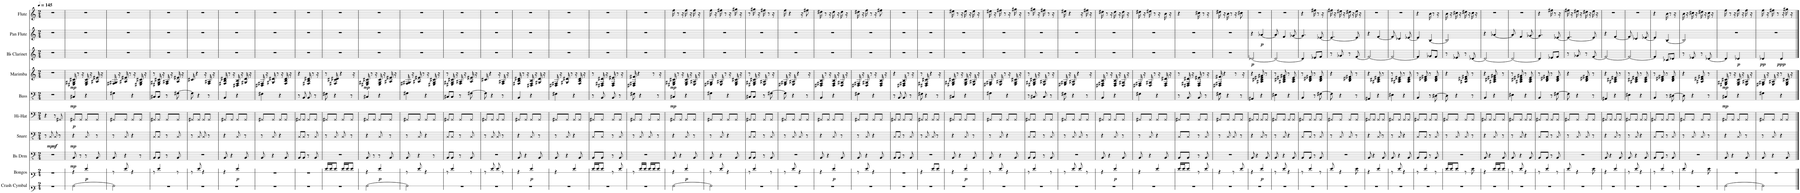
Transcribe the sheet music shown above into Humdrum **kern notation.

**kern	**kern	**dynam	**kern	**dynam	**kern	**dynam	**kern	**dynam	**kern	**dynam	**kern	**dynam	**kern	**dynam	**kern	**dynam	**kern
*part10	*part9	*part9	*part8	*part8	*part7	*part7	*part6	*part6	*part5	*part5	*part4	*part4	*part3	*part3	*part2	*part2	*part1
*staff10	*staff9	*staff9	*staff8	*staff8	*staff7	*staff7	*staff6	*staff6	*staff5	*staff5	*staff4	*staff4	*staff3	*staff3	*staff2	*staff2	*staff1
*I"Crash Cymbal	*I"Bongos	*	*I"Bs Drm	*	*I"Snare	*	*I"Hi-Hat	*	*I"Bass	*	*I"Marimba	*	*I"Bb Clarinet	*	*I"Pan Flute	*	*I"Flute
*I'Cr. Cym.	*I'Bon.	*	*I'Bs Drm	*	*	*	*I'Hi-Hat	*	*	*	*	*	*I'Bb Cl.	*	*	*	*I'Fl.
*stria1	*stria1	*	*	*	*	*	*	*	*	*	*	*	*	*	*	*	*
*clefF4	*clefF4	*	*clefFv4	*	*clefFv4	*	*clefF4	*	*clefFv4	*	*clefG2	*	*clefG2	*	*clefG2	*	*clefG2
*	*	*	*ITrd4c7	*	*	*	*	*	*	*	*	*	*	*	*	*	*
*k[]	*k[]	*	*k[]	*	*k[]	*	*k[]	*	*k[]	*	*k[]	*	*k[]	*	*k[]	*	*k[]
*M2/4	*M2/4	*	*M2/4	*	*M2/4	*	*M2/4	*	*M2/4	*	*M2/4	*	*M2/4	*	*M2/4	*	*M2/4
*MM145	*MM145	*	*MM145	*	*MM145	*	*MM145	*	*MM145	*	*MM145	*	*MM145	*	*MM145	*	*MM145
=1	=1	=1	=1	=1	=1	=1	=1	=1	=1	=1	=1	=1	=1	=1	=1	=1	=1
2r	2r	.	2r	.	8r	.	4r	.	2r	.	2r	.	2r	.	2r	.	2r
!	!	!	!	!	!	!LO:DY:b	!	!	!	!	!	!	!	!	!	!	!
.	.	.	.	.	8CC/	mp	.	.	.	.	.	.	.	.	.	.	.
!	!	!	!	!	!	!LO:DY:b	!	!	!	!	!	!	!	!	!	!	!
.	.	.	.	.	8CC/	mf	8r	.	.	.	.	.	.	.	.	.	.
.	.	.	.	.	8r	.	8GG#X/	.	.	.	.	.	.	.	.	.	.
=2	=2	=2	=2	=2	=2	=2	=2	=2	=2	=2	=2	=2	=2	=2	=2	=2	=2
!	!	!	!	!LO:DY:b	!	!LO:DY:b	!	!LO:DY:b	!	!LO:DY:b	!	!LO:DY:b	!	!	!	!	!
[2A\	4r	.	8BBB/	mp	4r	mp	8GG#X/L	p	4CC#X/	mp	16E#X/ 16G#X/ 16c#X/	mp	2r	.	2r	.	2r
.	.	.	.	.	.	.	.	.	.	.	8r	.	.	.	.	.	.
.	.	.	8r	.	.	.	8GG#/J	.	.	.	.	.	.	.	.	.	.
.	.	.	.	.	.	.	.	.	.	.	16r	.	.	.	.	.	.
!	!	!LO:DY:b	!	!	!	!	!	!	!	!	!	!	!	!	!	!	!
.	4e/	p	8r	.	8CC/	.	8GG#/L	.	4r	.	16E#/ 16G#/ 16c#/	.	.	.	.	.	.
.	.	.	.	.	.	.	.	.	.	.	16r	.	.	.	.	.	.
.	.	.	8BBB/	.	8r	.	8GG#/J	.	.	.	16A#X/ 16e#X/	.	.	.	.	.	.
.	.	.	.	.	.	.	.	.	.	.	16r	.	.	.	.	.	.
=3	=3	=3	=3	=3	=3	=3	=3	=3	=3	=3	=3	=3	=3	=3	=3	=3	=3
2A\]	8r	.	8BBB/	.	8r	.	8GG#X/L	.	4GG#X\	.	16F#X/ 16G#X/	.	2r	.	2r	.	2r
.	.	.	.	.	.	.	.	.	.	.	16r	.	.	.	.	.	.
.	8e/	.	4r	.	8CC/	.	8GG#/J	.	.	.	16A#X/ 16e#X/	.	.	.	.	.	.
.	.	.	.	.	.	.	.	.	.	.	8r	.	.	.	.	.	.
.	4r	.	.	.	4r	.	8GG#/L	.	4r	.	.	.	.	.	.	.	.
.	.	.	.	.	.	.	.	.	.	.	16r	.	.	.	.	.	.
.	.	.	8r	.	.	.	8GG#/J	.	.	.	16E#X/ 16G#/ 16c#X/	.	.	.	.	.	.
.	.	.	.	.	.	.	.	.	.	.	16r	.	.	.	.	.	.
=4	=4	=4	=4	=4	=4	=4	=4	=4	=4	=4	=4	=4	=4	=4	=4	=4	=4
2r	8r	.	8BBB/L	.	8CC/L	.	8GG#X/L	.	8CC#X/L	.	8r	.	2r	.	2r	.	2r
.	4e/	.	8BBB/J	.	8CC/J	.	8GG#/J	.	8CC#/J	.	16E#X/ 16G#X/ 16c#X/	.	.	.	.	.	.
.	.	.	.	.	.	.	.	.	.	.	16r	.	.	.	.	.	.
.	.	.	8r	.	8r	.	8GG#/L	.	8r	.	16F/ 16A#X/	.	.	.	.	.	.
.	.	.	.	.	.	.	.	.	.	.	16r	.	.	.	.	.	.
.	8r	.	8BBB/	.	8CC/	.	8GG#/J	.	[8GG#X\	.	16A#/ 16e#X/	.	.	.	.	.	.
.	.	.	.	.	.	.	.	.	.	.	16r	.	.	.	.	.	.
=5	=5	=5	=5	=5	=5	=5	=5	=5	=5	=5	=5	=5	=5	=5	=5	=5	=5
2r	8r	.	2r	.	8r	.	8GG#X/L	.	8GG#\]	.	16c#X/	.	2r	.	2r	.	2r
.	.	.	.	.	.	.	.	.	.	.	4r	.	.	.	.	.	.
.	8e/	.	.	.	8CC/	.	8GG#/J	.	4r	.	.	.	.	.	.	.	.
.	4r	.	.	.	8CC/	.	8GG#/L	.	.	.	.	.	.	.	.	.	.
.	.	.	.	.	.	.	.	.	.	.	16r	.	.	.	.	.	.
.	.	.	.	.	8r	.	8GG#/J	.	8r	.	16F/ 16A#X/	.	.	.	.	.	.
.	.	.	.	.	.	.	.	.	.	.	16r	.	.	.	.	.	.
=6	=6	=6	=6	=6	=6	=6	=6	=6	=6	=6	=6	=6	=6	=6	=6	=6	=6
2r	4r	.	8BBB/	.	4r	.	8GG#X/L	.	4BBB/	.	16F#X/ 16B/ 16d#X/	.	2r	.	2r	.	2r
.	.	.	.	.	.	.	.	.	.	.	8r	.	.	.	.	.	.
.	.	.	4r	.	.	.	8GG#/J	.	.	.	.	.	.	.	.	.	.
.	.	.	.	.	.	.	.	.	.	.	16r	.	.	.	.	.	.
!	!	!LO:DY:b	!	!	!	!	!	!	!	!	!	!	!	!	!	!	!
.	4e/	p	.	.	8CC/	.	8GG#/L	.	4r	.	16D#X/ 16F#/ 16B/	.	.	.	.	.	.
.	.	.	.	.	.	.	.	.	.	.	16r	.	.	.	.	.	.
.	.	.	8BBB/	.	8r	.	8GG#/J	.	.	.	16G#X/ 16d#/	.	.	.	.	.	.
.	.	.	.	.	.	.	.	.	.	.	16r	.	.	.	.	.	.
=7	=7	=7	=7	=7	=7	=7	=7	=7	=7	=7	=7	=7	=7	=7	=7	=7	=7
2r	2r	.	8BBB/	.	8r	.	8GG#X/L	.	4FF#X\	.	16D#X/ 16F#X/	.	2r	.	2r	.	2r
.	.	.	.	.	.	.	.	.	.	.	16r	.	.	.	.	.	.
.	.	.	4r	.	8CC/	.	8GG#/J	.	.	.	16G#X/ 16d#X/	.	.	.	.	.	.
.	.	.	.	.	.	.	.	.	.	.	8r	.	.	.	.	.	.
.	.	.	.	.	4r	.	8GG#/L	.	4r	.	.	.	.	.	.	.	.
.	.	.	.	.	.	.	.	.	.	.	16r	.	.	.	.	.	.
.	.	.	8BBB/	.	.	.	8GG#/J	.	.	.	16F#/ 16B/ 16d#/	.	.	.	.	.	.
.	.	.	.	.	.	.	.	.	.	.	16r	.	.	.	.	.	.
=8	=8	=8	=8	=8	=8	=8	=8	=8	=8	=8	=8	=8	=8	=8	=8	=8	=8
2r	2r	.	8BBB/L	.	8CC/L	.	8GG#X/L	.	8r	.	4r	.	2r	.	2r	.	2r
.	.	.	8BBB/J	.	8CC/J	.	8GG#/J	.	8BBB/	.	.	.	.	.	.	.	.
.	.	.	8r	.	8r	.	8GG#/L	.	8BBB/	.	16F#X/ 16B/ 16d#X/	.	.	.	.	.	.
.	.	.	.	.	.	.	.	.	.	.	8r	.	.	.	.	.	.
.	.	.	8BBB/	.	8CC/	.	8GG#/J	.	8r	.	.	.	.	.	.	.	.
.	.	.	.	.	.	.	.	.	.	.	16r	.	.	.	.	.	.
=9	=9	=9	=9	=9	=9	=9	=9	=9	=9	=9	=9	=9	=9	=9	=9	=9	=9
2r	16e/LL	.	2r	.	8r	.	8GG#X/L	.	8FF#X\	.	8r	.	2r	.	2r	.	2r
.	16e/J	.	.	.	.	.	.	.	.	.	.	.	.	.	.	.	.
.	8e/J	.	.	.	8CC/	.	8GG#/J	.	4r	.	16F#X/ 16c#X/ 16d#X/	.	.	.	.	.	.
.	.	.	.	.	.	.	.	.	.	.	4r	.	.	.	.	.	.
.	16e/LL	.	.	.	8CC/	.	8GG#/L	.	.	.	.	.	.	.	.	.	.
.	16e/J	.	.	.	.	.	.	.	.	.	.	.	.	.	.	.	.
.	8e/J	.	.	.	8r	.	8GG#/J	.	8r	.	.	.	.	.	.	.	.
.	.	.	.	.	.	.	.	.	.	.	16r	.	.	.	.	.	.
=10	=10	=10	=10	=10	=10	=10	=10	=10	=10	=10	=10	=10	=10	=10	=10	=10	=10
!	!	!	!	!	!	!	!	!	!	!	!	!LO:DY:b	!	!	!	!	!
[2A\	4r	.	8BBB/	.	4r	.	8GG#X/L	.	4CC#X/	.	16E#X/ 16G#X/ 16c#X/	mp	2r	.	2r	.	2r
.	.	.	.	.	.	.	.	.	.	.	8r	.	.	.	.	.	.
.	.	.	8r	.	.	.	8GG#/J	.	.	.	.	.	.	.	.	.	.
.	.	.	.	.	.	.	.	.	.	.	16r	.	.	.	.	.	.
!	!	!LO:DY:b	!	!	!	!	!	!	!	!	!	!	!	!	!	!	!
.	4e/	p	8r	.	8CC/	.	8GG#/L	.	4r	.	16E#/ 16G#/ 16c#/	.	.	.	.	.	.
.	.	.	.	.	.	.	.	.	.	.	16r	.	.	.	.	.	.
.	.	.	8BBB/	.	8r	.	8GG#/J	.	.	.	16A#X/ 16e#X/	.	.	.	.	.	.
.	.	.	.	.	.	.	.	.	.	.	16r	.	.	.	.	.	.
=11	=11	=11	=11	=11	=11	=11	=11	=11	=11	=11	=11	=11	=11	=11	=11	=11	=11
2A\]	8r	.	8BBB/	.	8r	.	8GG#X/L	.	4GG#X\	.	16F#X/ 16G#X/	.	2r	.	2r	.	2r
.	.	.	.	.	.	.	.	.	.	.	16r	.	.	.	.	.	.
.	8e/	.	4r	.	8CC/	.	8GG#/J	.	.	.	16A#X/ 16e#X/	.	.	.	.	.	.
.	.	.	.	.	.	.	.	.	.	.	8r	.	.	.	.	.	.
.	4r	.	.	.	4r	.	8GG#/L	.	4r	.	.	.	.	.	.	.	.
.	.	.	.	.	.	.	.	.	.	.	16r	.	.	.	.	.	.
.	.	.	8r	.	.	.	8GG#/J	.	.	.	16E#X/ 16G#/ 16c#X/	.	.	.	.	.	.
.	.	.	.	.	.	.	.	.	.	.	16r	.	.	.	.	.	.
=12	=12	=12	=12	=12	=12	=12	=12	=12	=12	=12	=12	=12	=12	=12	=12	=12	=12
2r	8r	.	8BBB/L	.	8CC/L	.	8GG#X/L	.	8CC#X/L	.	8r	.	2r	.	2r	.	2r
.	4e/	.	8BBB/J	.	8CC/J	.	8GG#/J	.	8CC#/J	.	16E#X/ 16G#X/ 16c#X/	.	.	.	.	.	.
.	.	.	.	.	.	.	.	.	.	.	16r	.	.	.	.	.	.
.	.	.	8r	.	8r	.	8GG#/L	.	8r	.	16F/ 16A#X/	.	.	.	.	.	.
.	.	.	.	.	.	.	.	.	.	.	16r	.	.	.	.	.	.
.	8r	.	8BBB/	.	8CC/	.	8GG#/J	.	[8GG#X\	.	16A#/ 16e#X/	.	.	.	.	.	.
.	.	.	.	.	.	.	.	.	.	.	16r	.	.	.	.	.	.
=13	=13	=13	=13	=13	=13	=13	=13	=13	=13	=13	=13	=13	=13	=13	=13	=13	=13
2r	8r	.	2r	.	8r	.	8GG#X/L	.	8GG#\]	.	16c#X/	.	2r	.	2r	.	2r
.	.	.	.	.	.	.	.	.	.	.	4r	.	.	.	.	.	.
.	8e/	.	.	.	8CC/	.	8GG#/J	.	4r	.	.	.	.	.	.	.	.
.	8e/	.	.	.	8CC/	.	8GG#/L	.	.	.	.	.	.	.	.	.	.
.	.	.	.	.	.	.	.	.	.	.	16r	.	.	.	.	.	.
.	8r	.	.	.	8r	.	8GG#/J	.	8r	.	16F/ 16A#X/	.	.	.	.	.	.
.	.	.	.	.	.	.	.	.	.	.	16r	.	.	.	.	.	.
=14	=14	=14	=14	=14	=14	=14	=14	=14	=14	=14	=14	=14	=14	=14	=14	=14	=14
2r	4r	.	8BBB/	.	4r	.	8GG#X/L	.	4BBB/	.	16F#X/ 16B/ 16d#X/	.	2r	.	2r	.	2r
.	.	.	.	.	.	.	.	.	.	.	8r	.	.	.	.	.	.
.	.	.	4r	.	.	.	8GG#/J	.	.	.	.	.	.	.	.	.	.
.	.	.	.	.	.	.	.	.	.	.	16r	.	.	.	.	.	.
!	!	!LO:DY:b	!	!	!	!	!	!	!	!	!	!	!	!	!	!	!
.	4e/	p	.	.	8CC/	.	8GG#/L	.	4r	.	16D#X/ 16F#/ 16B/	.	.	.	.	.	.
.	.	.	.	.	.	.	.	.	.	.	16r	.	.	.	.	.	.
.	.	.	8BBB/	.	8r	.	8GG#/J	.	.	.	16G#X/ 16d#/	.	.	.	.	.	.
.	.	.	.	.	.	.	.	.	.	.	16r	.	.	.	.	.	.
=15	=15	=15	=15	=15	=15	=15	=15	=15	=15	=15	=15	=15	=15	=15	=15	=15	=15
2r	4r	.	8BBB/	.	8r	.	8GG#X/L	.	4FF#X\	.	16D#X/ 16F#X/	.	2r	.	2r	.	2r
.	.	.	.	.	.	.	.	.	.	.	16r	.	.	.	.	.	.
.	.	.	4r	.	8CC/	.	8GG#/J	.	.	.	16G#X/ 16d#X/	.	.	.	.	.	.
.	.	.	.	.	.	.	.	.	.	.	8r	.	.	.	.	.	.
.	4e/	.	.	.	4r	.	8GG#/L	.	4r	.	.	.	.	.	.	.	.
.	.	.	.	.	.	.	.	.	.	.	16r	.	.	.	.	.	.
.	.	.	8BBB/	.	.	.	8GG#/J	.	.	.	16F#/ 16B/ 16d#/	.	.	.	.	.	.
.	.	.	.	.	.	.	.	.	.	.	16r	.	.	.	.	.	.
=16	=16	=16	=16	=16	=16	=16	=16	=16	=16	=16	=16	=16	=16	=16	=16	=16	=16
2r	16e/LL	.	8BBB/L	.	8CC/L	.	8GG#X/L	.	8r	.	8r	.	2r	.	2r	.	2r
.	16e/J	.	.	.	.	.	.	.	.	.	.	.	.	.	.	.	.
.	8e/J	.	8BBB/J	.	8CC/J	.	8GG#/J	.	8BBB/	.	16D#X/ 16F#X/ 16d#X/	.	.	.	.	.	.
.	.	.	.	.	.	.	.	.	.	.	16r	.	.	.	.	.	.
.	8r	.	8r	.	8r	.	8GG#/L	.	8BBB/	.	16D#/ 16F#/ 16e#X/	.	.	.	.	.	.
.	.	.	.	.	.	.	.	.	.	.	8r	.	.	.	.	.	.
.	8e/	.	8BBB/	.	8CC/	.	8GG#/J	.	8r	.	.	.	.	.	.	.	.
.	.	.	.	.	.	.	.	.	.	.	16r	.	.	.	.	.	.
=17	=17	=17	=17	=17	=17	=17	=17	=17	=17	=17	=17	=17	=17	=17	=17	=17	=17
2r	8r	.	2r	.	8r	.	8GG#X/L	.	8FF#X\	.	16D#X/ 16F#X/ 16f#X/	.	2r	.	2r	.	2r
.	.	.	.	.	.	.	.	.	.	.	4r	.	.	.	.	.	.
.	16e/LL	.	.	.	8CC/	.	8GG#/J	.	4r	.	.	.	.	.	.	.	.
.	16e/JJ	.	.	.	.	.	.	.	.	.	.	.	.	.	.	.	.
.	16e/LL	.	.	.	8CC/	.	8GG#/L	.	.	.	.	.	.	.	.	.	.
.	16e/J	.	.	.	.	.	.	.	.	.	8r	.	.	.	.	.	.
.	8e/J	.	.	.	8r	.	8GG#/J	.	8r	.	.	.	.	.	.	.	.
.	.	.	.	.	.	.	.	.	.	.	16r	.	.	.	.	.	.
=18	=18	=18	=18	=18	=18	=18	=18	=18	=18	=18	=18	=18	=18	=18	=18	=18	=18
!	!	!	!	!	!	!	!	!	!	!LO:DY:b	!	!LO:DY:b	!	!	!	!	!
[2A\	4r	.	8BBB/	.	4r	.	8GG#X/L	.	4CC#X/	mp	16E#X/ 16G#X/ 16c#X/	mp	2r	.	2r	.	16ff\
.	.	.	.	.	.	.	.	.	.	.	8r	.	.	.	.	.	8r
.	.	.	4r	.	.	.	8GG#/J	.	.	.	.	.	.	.	.	.	.
.	.	.	.	.	.	.	.	.	.	.	16r	.	.	.	.	.	16r
!	!	!LO:DY:b	!	!	!	!	!	!	!	!	!	!	!	!	!	!	!
.	4e/	p	.	.	8CC/	.	8GG#/L	.	4r	.	16E#/ 16G#/ 16c#/	.	.	.	.	.	16ff\
.	.	.	.	.	.	.	.	.	.	.	16r	.	.	.	.	.	16r
.	.	.	8BBB/	.	8r	.	8GG#/J	.	.	.	16E#/ 16A#X/	.	.	.	.	.	16ff\
.	.	.	.	.	.	.	.	.	.	.	16r	.	.	.	.	.	16r
=19	=19	=19	=19	=19	=19	=19	=19	=19	=19	=19	=19	=19	=19	=19	=19	=19	=19
2A\]	8r	.	8BBB/	.	8r	.	8GG#X/L	.	4GG#X\	.	16E#X/ 16G#X/	.	2r	.	2r	.	16ff\
.	.	.	.	.	.	.	.	.	.	.	16r	.	.	.	.	.	16r
.	8e/	.	4r	.	8CC/	.	8GG#/J	.	.	.	16E#/ 16A#X/	.	.	.	.	.	16ff#X\
.	.	.	.	.	.	.	.	.	.	.	8r	.	.	.	.	.	8r
.	4r	.	.	.	4r	.	8GG#/L	.	4r	.	.	.	.	.	.	.	.
.	.	.	.	.	.	.	.	.	.	.	16r	.	.	.	.	.	16r
.	.	.	8BBB/	.	.	.	8GG#/J	.	.	.	16E#/ 16G#/ 16c#X/	.	.	.	.	.	16gg#X\
.	.	.	.	.	.	.	.	.	.	.	16r	.	.	.	.	.	16r
=20	=20	=20	=20	=20	=20	=20	=20	=20	=20	=20	=20	=20	=20	=20	=20	=20	=20
2r	8r	.	8BBB/L	.	8CC/L	.	8GG#X/L	.	8CC#X/L	.	8r	.	2r	.	2r	.	8r
.	4e/	.	8BBB/J	.	8CC/J	.	8GG#/J	.	8CC#/J	.	16E#X/ 16G#X/ 16c#X/	.	.	.	.	.	16gg#X\
.	.	.	.	.	.	.	.	.	.	.	16r	.	.	.	.	.	16r
.	.	.	8r	.	8r	.	8GG#/L	.	8r	.	16E#/ 16A#X/	.	.	.	.	.	16ff#X\
.	.	.	.	.	.	.	.	.	.	.	8r	.	.	.	.	.	8r
.	8r	.	8BBB/	.	8CC/	.	8GG#/J	.	[8GG#X\	.	.	.	.	.	.	.	.
.	.	.	.	.	.	.	.	.	.	.	16r	.	.	.	.	.	16r
=21	=21	=21	=21	=21	=21	=21	=21	=21	=21	=21	=21	=21	=21	=21	=21	=21	=21
2r	8r	.	2r	.	8r	.	8GG#X/L	.	8GG#\]	.	16E#X/ 16G#X/	.	2r	.	2r	.	16ff\
.	.	.	.	.	.	.	.	.	.	.	16r	.	.	.	.	.	4r
.	8e/	.	.	.	8CC/	.	8GG#/J	.	4r	.	16E#/ 16A#X/	.	.	.	.	.	.
.	.	.	.	.	.	.	.	.	.	.	4r	.	.	.	.	.	.
.	4r	.	.	.	8CC/	.	8GG#/L	.	.	.	.	.	.	.	.	.	.
.	.	.	.	.	.	.	.	.	.	.	.	.	.	.	.	.	16r
.	.	.	.	.	8r	.	8GG#/J	.	8r	.	.	.	.	.	.	.	8ff#X\
.	.	.	.	.	.	.	.	.	.	.	16r	.	.	.	.	.	.
=22	=22	=22	=22	=22	=22	=22	=22	=22	=22	=22	=22	=22	=22	=22	=22	=22	=22
2r	4r	.	8BBB/	.	4r	.	8GG#X/L	.	4BBB/	.	16D#X/ 16F#X/ 16B/	.	2r	.	2r	.	16dd#X\
.	.	.	.	.	.	.	.	.	.	.	8r	.	.	.	.	.	8r
.	.	.	4r	.	.	.	8GG#/J	.	.	.	.	.	.	.	.	.	.
.	.	.	.	.	.	.	.	.	.	.	16r	.	.	.	.	.	16r
!	!	!LO:DY:b	!	!	!	!	!	!	!	!	!	!	!	!	!	!	!
.	4e/	p	.	.	8CC/	.	8GG#/L	.	4r	.	16D#/ 16F#/ 16B/	.	.	.	.	.	16dd#\
.	.	.	.	.	.	.	.	.	.	.	16r	.	.	.	.	.	16r
.	.	.	8BBB/	.	8r	.	8GG#/J	.	.	.	16D#/ 16G#X/	.	.	.	.	.	16dd#\
.	.	.	.	.	.	.	.	.	.	.	16r	.	.	.	.	.	16r
=23	=23	=23	=23	=23	=23	=23	=23	=23	=23	=23	=23	=23	=23	=23	=23	=23	=23
2r	8r	.	8BBB/	.	8r	.	8GG#X/L	.	4FF#X\	.	16D#X/ 16F#X/	.	2r	.	2r	.	16dd#X\
.	.	.	.	.	.	.	.	.	.	.	16r	.	.	.	.	.	16r
.	8e/	.	4r	.	8CC/	.	8GG#/J	.	.	.	16D#/ 16G#X/	.	.	.	.	.	16ff\
.	.	.	.	.	.	.	.	.	.	.	8r	.	.	.	.	.	8r
.	4r	.	.	.	4r	.	8GG#/L	.	4r	.	.	.	.	.	.	.	.
.	.	.	.	.	.	.	.	.	.	.	16r	.	.	.	.	.	16r
.	.	.	8BBB/	.	.	.	8GG#/J	.	.	.	16D#/ 16F#/ 16B/	.	.	.	.	.	8ff#X\
.	.	.	.	.	.	.	.	.	.	.	16r	.	.	.	.	.	.
=24	=24	=24	=24	=24	=24	=24	=24	=24	=24	=24	=24	=24	=24	=24	=24	=24	=24
2r	2r	.	8BBB/L	.	8CC/L	.	8GG#X/L	.	8r	.	4r	.	2r	.	2r	.	2r
.	.	.	8BBB/J	.	8CC/J	.	8GG#/J	.	8BBB/	.	.	.	.	.	.	.	.
.	.	.	8r	.	8r	.	8GG#/L	.	8BBB/	.	16D#X/ 16F#X/ 16B/	.	.	.	.	.	.
.	.	.	.	.	.	.	.	.	.	.	8r	.	.	.	.	.	.
.	.	.	8BBB/	.	8CC/	.	8GG#/J	.	8r	.	.	.	.	.	.	.	.
.	.	.	.	.	.	.	.	.	.	.	16r	.	.	.	.	.	.
=25	=25	=25	=25	=25	=25	=25	=25	=25	=25	=25	=25	=25	=25	=25	=25	=25	=25
2r	4r	.	2r	.	8r	.	8GG#X/L	.	8FF#X\	.	8r	.	2r	.	2r	.	2r
.	.	.	.	.	8CC/	.	8GG#/J	.	4r	.	16D#X/ 16F#X/ 16c#X/	.	.	.	.	.	.
.	.	.	.	.	.	.	.	.	.	.	4r	.	.	.	.	.	.
.	8e/L	.	.	.	8CC/	.	8GG#/L	.	.	.	.	.	.	.	.	.	.
.	8e/J	.	.	.	8r	.	8GG#/J	.	8r	.	.	.	.	.	.	.	.
.	.	.	.	.	.	.	.	.	.	.	16r	.	.	.	.	.	.
=26	=26	=26	=26	=26	=26	=26	=26	=26	=26	=26	=26	=26	=26	=26	=26	=26	=26
2r	4r	.	8BBB/	.	4r	.	8GG#X/L	.	4CC#X/	.	16E#X/ 16G#X/ 16c#X/	.	2r	.	2r	.	16ee#X\
.	.	.	.	.	.	.	.	.	.	.	8r	.	.	.	.	.	8r
.	.	.	4r	.	.	.	8GG#/J	.	.	.	.	.	.	.	.	.	.
.	.	.	.	.	.	.	.	.	.	.	16r	.	.	.	.	.	16r
!	!	!LO:DY:b	!	!	!	!	!	!	!	!	!	!	!	!	!	!	!
.	4e/	p	.	.	8CC/	.	8GG#/L	.	4r	.	16E#/ 16G#/ 16c#/	.	.	.	.	.	16ee#\
.	.	.	.	.	.	.	.	.	.	.	16r	.	.	.	.	.	16r
.	.	.	8BBB/	.	8r	.	8GG#/J	.	.	.	16E#/ 16A#X/	.	.	.	.	.	16ee#\
.	.	.	.	.	.	.	.	.	.	.	16r	.	.	.	.	.	16r
=27	=27	=27	=27	=27	=27	=27	=27	=27	=27	=27	=27	=27	=27	=27	=27	=27	=27
2r	8r	.	8BBB/	.	8r	.	8GG#X/L	.	4GG#X\	.	16E#X/ 16G#X/	.	2r	.	2r	.	16ee#X\
.	.	.	.	.	.	.	.	.	.	.	16r	.	.	.	.	.	16r
.	8e/	.	4r	.	8CC/	.	8GG#/J	.	.	.	16E#/ 16A#X/	.	.	.	.	.	16ff#X\
.	.	.	.	.	.	.	.	.	.	.	8r	.	.	.	.	.	8r
.	4r	.	.	.	4r	.	8GG#/L	.	4r	.	.	.	.	.	.	.	.
.	.	.	.	.	.	.	.	.	.	.	16r	.	.	.	.	.	16r
.	.	.	8BBB/	.	.	.	8GG#/J	.	.	.	16E#/ 16G#/ 16c#X/	.	.	.	.	.	16gg#X\
.	.	.	.	.	.	.	.	.	.	.	16r	.	.	.	.	.	16r
=28	=28	=28	=28	=28	=28	=28	=28	=28	=28	=28	=28	=28	=28	=28	=28	=28	=28
2r	8r	.	8BBB/L	.	8CC/L	.	8GG#X/L	.	8r	.	8r	.	2r	.	2r	.	8r
.	4e/	.	8BBB/J	.	8CC/J	.	8GG#/J	.	8CC#X/	.	16E#X/ 16G#X/ 16c#X/	.	.	.	.	.	16gg#X\
.	.	.	.	.	.	.	.	.	.	.	16r	.	.	.	.	.	16r
.	.	.	8r	.	8r	.	8GG#/L	.	8CC#/	.	16E#/ 16A#X/	.	.	.	.	.	16ff#X\
.	.	.	.	.	.	.	.	.	.	.	8r	.	.	.	.	.	8r
.	8r	.	8BBB/	.	8CC/	.	8GG#/J	.	8r	.	.	.	.	.	.	.	.
.	.	.	.	.	.	.	.	.	.	.	16r	.	.	.	.	.	16r
=29	=29	=29	=29	=29	=29	=29	=29	=29	=29	=29	=29	=29	=29	=29	=29	=29	=29
2r	8r	.	2r	.	8r	.	8GG#X/L	.	8FF#X\	.	16E#X/ 16G#X/	.	2r	.	2r	.	16ee#X\
.	.	.	.	.	.	.	.	.	.	.	16r	.	.	.	.	.	4r
.	8e/	.	.	.	8CC/	.	8GG#/J	.	4r	.	16E#/ 16A#X/	.	.	.	.	.	.
.	.	.	.	.	.	.	.	.	.	.	4r	.	.	.	.	.	.
.	8e/	.	.	.	8CC/	.	8GG#/L	.	.	.	.	.	.	.	.	.	.
.	.	.	.	.	.	.	.	.	.	.	.	.	.	.	.	.	16r
.	8r	.	.	.	8r	.	8GG#/J	.	8r	.	.	.	.	.	.	.	16ff#X\
.	.	.	.	.	.	.	.	.	.	.	16r	.	.	.	.	.	16r
=30	=30	=30	=30	=30	=30	=30	=30	=30	=30	=30	=30	=30	=30	=30	=30	=30	=30
2r	4r	.	8BBB/	.	4r	.	8GG#X/L	.	4BBB/	.	16D#X/ 16F#X/ 16B/	.	2r	.	2r	.	16dd#X\
.	.	.	.	.	.	.	.	.	.	.	8r	.	.	.	.	.	8r
.	.	.	4r	.	.	.	8GG#/J	.	.	.	.	.	.	.	.	.	.
.	.	.	.	.	.	.	.	.	.	.	16r	.	.	.	.	.	16r
!	!	!LO:DY:b	!	!	!	!	!	!	!	!	!	!	!	!	!	!	!
.	4e/	p	.	.	8CC/	.	8GG#/L	.	4r	.	16D#/ 16F#/ 16B/	.	.	.	.	.	16dd#\
.	.	.	.	.	.	.	.	.	.	.	16r	.	.	.	.	.	16r
.	.	.	8BBB/	.	8r	.	8GG#/J	.	.	.	16D#/ 16G#X/	.	.	.	.	.	16dd#\
.	.	.	.	.	.	.	.	.	.	.	16r	.	.	.	.	.	16r
=31	=31	=31	=31	=31	=31	=31	=31	=31	=31	=31	=31	=31	=31	=31	=31	=31	=31
2r	4r	.	8BBB/	.	8r	.	8GG#X/L	.	4FF#X\	.	16D#X/ 16F#X/	.	2r	.	2r	.	16dd#X\
.	.	.	.	.	.	.	.	.	.	.	16r	.	.	.	.	.	16r
.	.	.	4r	.	8CC/	.	8GG#/J	.	.	.	16D#/ 16G#X/	.	.	.	.	.	16ee#X\
.	.	.	.	.	.	.	.	.	.	.	8r	.	.	.	.	.	8r
.	4e/	.	.	.	4r	.	8GG#/L	.	4r	.	.	.	.	.	.	.	.
.	.	.	.	.	.	.	.	.	.	.	16r	.	.	.	.	.	16r
.	.	.	8BBB/	.	.	.	8GG#/J	.	.	.	16D#/ 16F#/ 16d#X/	.	.	.	.	.	16b\
.	.	.	.	.	.	.	.	.	.	.	16r	.	.	.	.	.	16r
=32	=32	=32	=32	=32	=32	=32	=32	=32	=32	=32	=32	=32	=32	=32	=32	=32	=32
2r	16e/LL	.	8BBB/L	.	8CC/L	.	8GG#X/L	.	8r	.	8r	.	2r	.	2r	.	4r
.	16e/J	.	.	.	.	.	.	.	.	.	.	.	.	.	.	.	.
.	8e/J	.	8BBB/J	.	8CC/J	.	8GG#/J	.	8BBB/	.	16D#X/ 16F#X/ 16d#X/	.	.	.	.	.	.
.	.	.	.	.	.	.	.	.	.	.	16r	.	.	.	.	.	.
.	8r	.	8r	.	8r	.	8GG#/L	.	8BBB/	.	16D#/ 16F#/ 16e#X/	.	.	.	.	.	16cc#X\
.	.	.	.	.	.	.	.	.	.	.	8r	.	.	.	.	.	8r
.	8e/	.	8BBB/	.	8CC/	.	8GG#/J	.	8r	.	.	.	.	.	.	.	.
.	.	.	.	.	.	.	.	.	.	.	16r	.	.	.	.	.	16r
=33	=33	=33	=33	=33	=33	=33	=33	=33	=33	=33	=33	=33	=33	=33	=33	=33	=33
2r	4r	.	2r	.	8r	.	8GG#X/L	.	8FF#X\	.	16D#X/ 16F#X/ 16f#X/	.	2r	.	2r	.	16dd#X\
.	.	.	.	.	.	.	.	.	.	.	4r	.	.	.	.	.	16r
.	.	.	.	.	8CC/	.	8GG#/J	.	4r	.	.	.	.	.	.	.	16b\
.	.	.	.	.	.	.	.	.	.	.	.	.	.	.	.	.	8r
.	8r	.	.	.	8CC/	.	8GG#/L	.	.	.	.	.	.	.	.	.	.
.	.	.	.	.	.	.	.	.	.	.	8r	.	.	.	.	.	16r
.	8e/	.	.	.	8r	.	8GG#/J	.	8r	.	.	.	.	.	.	.	8cc#X\
.	.	.	.	.	.	.	.	.	.	.	16r	.	.	.	.	.	.
=34	=34	=34	=34	=34	=34	=34	=34	=34	=34	=34	=34	=34	=34	=34	=34	=34	=34
!	!	!	!	!	!	!	!	!	!	!	!	!	!	!LO:DY:b	!	!	!
2r	4r	.	8BBB/	.	4r	.	8GG#X/L	.	4AAA#X/	.	4r	.	[2d-X/	p	4r	.	2r
.	.	.	4r	.	.	.	8GG#/J	.	.	.	.	.	.	.	.	.	.
!	!	!LO:DY:b	!	!	!	!	!	!	!	!	!	!	!	!	!	!LO:DY:b	!
.	4e/	p	.	.	8CC/	.	8GG#/L	.	4r	.	8A#X/ 8c#X/ 8e#X/ 8g#X/	.	.	.	[4a-X/	p	.
.	.	.	8BBB/	.	8r	.	8GG#/J	.	.	.	8r	.	.	.	.	.	.
=35	=35	=35	=35	=35	=35	=35	=35	=35	=35	=35	=35	=35	=35	=35	=35	=35	=35
2r	8r	.	8BBB/	.	8r	.	8GG#X/L	.	4EE#X\	.	8r	.	2d-/_	.	8a-/]	.	2r
.	8e/	.	4r	.	8CC/	.	8GG#/J	.	.	.	8A#X/ 8c#X/ 8e#X/ 8g#X/	.	.	.	4f/	.	.
.	4r	.	.	.	4r	.	8GG#/L	.	4r	.	8r	.	.	.	.	.	.
.	.	.	8BBB/	.	.	.	8GG#/J	.	.	.	8A#/ 8c#/ 8e#/	.	.	.	[8g-X/	.	.
=36	=36	=36	=36	=36	=36	=36	=36	=36	=36	=36	=36	=36	=36	=36	=36	=36	=36
2r	8r	.	8BBB/L	.	8CC/L	.	8GG#X/L	.	4BBB/	.	8r	.	4d-/]	.	4.g-/]	.	4r
.	4e/	.	8BBB/J	.	8CC/J	.	8GG#/J	.	.	.	8B/ 8d#X/ 8f#X/	.	.	.	.	.	.
.	.	.	8r	.	8r	.	8GG#/L	.	8r	.	8r	.	8e-X/L	.	.	.	16ff#X\
.	.	.	.	.	.	.	.	.	.	.	.	.	.	.	.	.	8r
.	8r	.	8BBB/	.	8CC/	.	8GG#/J	.	[8FF#X\	.	8B/ 8d#/ 8f#/	.	8f/J	.	[8e-X/	.	.
.	.	.	.	.	.	.	.	.	.	.	.	.	.	.	.	.	16r
=37	=37	=37	=37	=37	=37	=37	=37	=37	=37	=37	=37	=37	=37	=37	=37	=37	=37
2r	8e/	.	2r	.	8r	.	8GG#X/L	.	8FF#\]	.	4r	.	8r	.	4.e-/_	.	16ff#X\
.	.	.	.	.	.	.	.	.	.	.	.	.	.	.	.	.	16r
.	4r	.	.	.	8CC/	.	8GG#/J	.	4r	.	.	.	8g-X/	.	.	.	16ee#X\
.	.	.	.	.	.	.	.	.	.	.	.	.	.	.	.	.	16r
.	.	.	.	.	8CC/	.	8GG#/L	.	.	.	8B/ 8d#X/ 8f#X/	.	8r	.	.	.	16dd#X\
.	.	.	.	.	.	.	.	.	.	.	.	.	.	.	.	.	16r
.	8e\	.	.	.	8r	.	8GG#/J	.	8r	.	8r	.	[8f/	.	8e-/]	.	16ee#\
.	.	.	.	.	.	.	.	.	.	.	.	.	.	.	.	.	16r
=38	=38	=38	=38	=38	=38	=38	=38	=38	=38	=38	=38	=38	=38	=38	=38	=38	=38
2r	4r	.	8BBB/	.	4r	.	8GG#X/L	.	4AAA#X/	.	4r	.	2f/_	.	4r	.	2r
.	.	.	4r	.	.	.	8GG#/J	.	.	.	.	.	.	.	.	.	.
.	4e/	.	.	.	8CC/	.	8GG#/L	.	4r	.	8A#X/ 8c#X/ 8e#X/	.	.	.	[4f/	.	.
.	.	.	8BBB/	.	8r	.	8GG#/J	.	.	.	8r	.	.	.	.	.	.
=39	=39	=39	=39	=39	=39	=39	=39	=39	=39	=39	=39	=39	=39	=39	=39	=39	=39
2r	8r	.	8BBB/	.	8r	.	8GG#X/L	.	4EE#X\	.	8r	.	2f/_	.	8f/]	.	2r
.	8e/	.	4r	.	8CC/	.	8GG#/J	.	.	.	8A#X/ 8c#X/ 8e#X/	.	.	.	4d-X/	.	.
.	4r	.	.	.	4r	.	8GG#/L	.	4r	.	8r	.	.	.	.	.	.
.	.	.	8BBB/	.	.	.	8GG#/J	.	.	.	8A#/ 8c#/ 8e#/	.	.	.	[8e-X/	.	.
=40	=40	=40	=40	=40	=40	=40	=40	=40	=40	=40	=40	=40	=40	=40	=40	=40	=40
2r	8r	.	8BBB/L	.	8CC/L	.	8GG#X/L	.	4BBB/	.	8r	.	4f/]	.	4e-/]	.	4r
.	4e/	.	8BBB/J	.	8CC/J	.	8GG#/J	.	.	.	8B/ 8d#X/ 8f#X/	.	.	.	.	.	.
.	.	.	8r	.	8r	.	8GG#/L	.	8r	.	8r	.	8g-X/L	.	[4B/	.	16b\
.	.	.	.	.	.	.	.	.	.	.	.	.	.	.	.	.	8r
.	8r	.	8BBB/	.	8CC/	.	8GG#/J	.	[8DD#X\	.	8B/ 8d#/ 8f#/	.	8f/J	.	.	.	.
.	.	.	.	.	.	.	.	.	.	.	.	.	.	.	.	.	16r
=41	=41	=41	=41	=41	=41	=41	=41	=41	=41	=41	=41	=41	=41	=41	=41	=41	=41
2r	16e/LL	.	2r	.	8r	.	8GG#X/L	.	8DD#\]	.	4r	.	8r	.	2B/]	.	16b\
.	16e/J	.	.	.	.	.	.	.	.	.	.	.	.	.	.	.	16r
.	8e/J	.	.	.	8CC/	.	8GG#/J	.	4r	.	.	.	8e-X/	.	.	.	16cc#X\
.	.	.	.	.	.	.	.	.	.	.	.	.	.	.	.	.	16r
.	8r	.	.	.	8CC/	.	8GG#/L	.	.	.	8A#X/ 8d#X/ 8f#X/	.	8r	.	.	.	16dd#X\
.	.	.	.	.	.	.	.	.	.	.	.	.	.	.	.	.	16r
.	8e\	.	.	.	8r	.	8GG#/J	.	8r	.	8r	.	[8d-X/	.	.	.	16cc#\
.	.	.	.	.	.	.	.	.	.	.	.	.	.	.	.	.	16r
=42	=42	=42	=42	=42	=42	=42	=42	=42	=42	=42	=42	=42	=42	=42	=42	=42	=42
2r	4r	.	8BBB/	.	4r	.	8GG#X/L	.	4BBB/	.	4r	.	2d-/_	.	4r	.	2r
.	.	.	4r	.	.	.	8GG#/J	.	.	.	.	.	.	.	.	.	.
.	16e/LL	.	.	.	8CC/	.	8GG#/L	.	4r	.	8A#X/ 8c#X/ 8e#X/ 8g#X/	.	.	.	[4a-X/	.	.
.	16e/J	.	.	.	.	.	.	.	.	.	.	.	.	.	.	.	.
.	8e/J	.	8BBB/	.	8r	.	8GG#/J	.	.	.	8r	.	.	.	.	.	.
=43	=43	=43	=43	=43	=43	=43	=43	=43	=43	=43	=43	=43	=43	=43	=43	=43	=43
2r	8r	.	8BBB/	.	8r	.	8GG#X/L	.	4EE#X\	.	8r	.	2d-/_	.	8a-/]	.	2r
.	8e/	.	4r	.	8CC/	.	8GG#/J	.	.	.	8A#X/ 8c#X/ 8e#X/ 8g#X/	.	.	.	4f/	.	.
.	4r	.	.	.	4r	.	8GG#/L	.	4r	.	8r	.	.	.	.	.	.
.	.	.	8BBB/	.	.	.	8GG#/J	.	.	.	8A#/ 8c#/ 8e#/	.	.	.	[8g-X/	.	.
=44	=44	=44	=44	=44	=44	=44	=44	=44	=44	=44	=44	=44	=44	=44	=44	=44	=44
2r	8r	.	8BBB/L	.	8CC/L	.	8GG#X/L	.	4BBB/	.	8r	.	4d-/]	.	4.g-/]	.	4r
.	4e/	.	8BBB/J	.	8CC/J	.	8GG#/J	.	.	.	8B/ 8d#X/ 8f#X/	.	.	.	.	.	.
.	.	.	8r	.	8r	.	8GG#/L	.	8r	.	8r	.	8e-X/L	.	.	.	16ff#X\
.	.	.	.	.	.	.	.	.	.	.	.	.	.	.	.	.	8r
.	8r	.	8BBB/	.	8CC/	.	8GG#/J	.	[8FF#X\	.	8B/ 8d#/ 8f#/	.	8f/J	.	[8e-X/	.	.
.	.	.	.	.	.	.	.	.	.	.	.	.	.	.	.	.	16r
=45	=45	=45	=45	=45	=45	=45	=45	=45	=45	=45	=45	=45	=45	=45	=45	=45	=45
2r	8e/	.	2r	.	8r	.	8GG#X/L	.	8FF#\]	.	4r	.	8r	.	4.e-/_	.	16ff#X\
.	.	.	.	.	.	.	.	.	.	.	.	.	.	.	.	.	16r
.	4r	.	.	.	8CC/	.	8GG#/J	.	4r	.	.	.	8g-X/	.	.	.	16ee#X\
.	.	.	.	.	.	.	.	.	.	.	.	.	.	.	.	.	16r
.	.	.	.	.	8CC/	.	8GG#/L	.	.	.	8B/ 8d#X/ 8f#X/	.	8r	.	.	.	16dd#X\
.	.	.	.	.	.	.	.	.	.	.	.	.	.	.	.	.	16r
.	8e\	.	.	.	8r	.	8GG#/J	.	8r	.	8r	.	[8f/	.	8e-/]	.	16ee#\
.	.	.	.	.	.	.	.	.	.	.	.	.	.	.	.	.	16r
=46	=46	=46	=46	=46	=46	=46	=46	=46	=46	=46	=46	=46	=46	=46	=46	=46	=46
2r	4r	.	8BBB/	.	4r	.	8GG#X/L	.	4AAA#X/	.	4r	.	2f/_	.	4r	.	2r
.	.	.	4r	.	.	.	8GG#/J	.	.	.	.	.	.	.	.	.	.
.	4e/	.	.	.	8CC/	.	8GG#/L	.	4r	.	8A#X/ 8c#X/ 8e#X/	.	.	.	[4f/	.	.
.	.	.	8BBB/	.	8r	.	8GG#/J	.	.	.	8r	.	.	.	.	.	.
=47	=47	=47	=47	=47	=47	=47	=47	=47	=47	=47	=47	=47	=47	=47	=47	=47	=47
2r	8r	.	8BBB/	.	8r	.	8GG#X/L	.	4EE#X\	.	8r	.	2f/_	.	8f/]	.	2r
.	8e/	.	4r	.	8CC/	.	8GG#/J	.	.	.	8A#X/ 8c#X/ 8e#X/	.	.	.	4d-X/	.	.
.	4r	.	.	.	4r	.	8GG#/L	.	4r	.	8r	.	.	.	.	.	.
.	.	.	8BBB/	.	.	.	8GG#/J	.	.	.	8A#/ 8c#/ 8e#/	.	.	.	[8e-X/	.	.
=48	=48	=48	=48	=48	=48	=48	=48	=48	=48	=48	=48	=48	=48	=48	=48	=48	=48
2r	8r	.	8BBB/L	.	8CC/L	.	8GG#X/L	.	4BBB/	.	8r	.	4f/]	.	4e-/]	.	4r
.	4e/	.	8BBB/J	.	8CC/J	.	8GG#/J	.	.	.	8B/ 8d#X/ 8f#X/	.	.	.	.	.	.
.	.	.	8r	.	8r	.	8GG#/L	.	8r	.	8r	.	8c-X/L	.	[4B/	.	16b\
.	.	.	.	.	.	.	.	.	.	.	.	.	.	.	.	.	8r
.	8r	.	8BBB/	.	8CC/	.	8GG#/J	.	[8DD#X\	.	8B/ 8d#/ 8f#/	.	8d-X/J	.	.	.	.
.	.	.	.	.	.	.	.	.	.	.	.	.	.	.	.	.	16r
=49	=49	=49	=49	=49	=49	=49	=49	=49	=49	=49	=49	=49	=49	=49	=49	=49	=49
2r	8e/	.	2r	.	8r	.	8GG#X/L	.	8DD#\]	.	4r	.	8r	.	2B/]	.	16b\
.	.	.	.	.	.	.	.	.	.	.	.	.	.	.	.	.	16r
.	4r	.	.	.	8CC/	.	8GG#/J	.	4r	.	.	.	8e-X/	.	.	.	16cc#X\
.	.	.	.	.	.	.	.	.	.	.	.	.	.	.	.	.	16r
.	.	.	.	.	8CC/	.	8GG#/L	.	.	.	8A#X/ 8d#X/ 8f#X/	.	8r	.	.	.	16dd#X\
.	.	.	.	.	.	.	.	.	.	.	.	.	.	.	.	.	16r
.	8e\	.	.	.	8r	.	8GG#/J	.	8r	.	8r	.	[8d-X/	.	.	.	16cc#\
.	.	.	.	.	.	.	.	.	.	.	.	.	.	.	.	.	16r
=50	=50	=50	=50	=50	=50	=50	=50	=50	=50	=50	=50	=50	=50	=50	=50	=50	=50
!	!	!	!	!	!	!	!	!	!	!LO:DY:b	!	!LO:DY:b	!	!	!	!	!
[2A\	2r	.	8BBB/	.	4r	.	8GG#X/L	.	4CC#X/	mp	16E#X/ 16G#X/ 16c#X/	mp	4d-/]	.	2r	.	16ff\
.	.	.	.	.	.	.	.	.	.	.	8r	.	.	.	.	.	8r
.	.	.	4r	.	.	.	8GG#/J	.	.	.	.	.	.	.	.	.	.
.	.	.	.	.	.	.	.	.	.	.	16r	.	.	.	.	.	16r
!	!	!	!	!	!	!	!	!	!	!	!	!	!	!LO:DY:b	!	!	!
.	.	.	.	.	8CC/	.	8GG#/L	.	4r	.	16E#/ 16G#/ 16c#/	.	4d-X/	p	.	.	16ff\
.	.	.	.	.	.	.	.	.	.	.	16r	.	.	.	.	.	16r
.	.	.	8BBB/	.	8r	.	8GG#/J	.	.	.	16E#/ 16A#X/	.	.	.	.	.	16ff\
.	.	.	.	.	.	.	.	.	.	.	16r	.	.	.	.	.	16r
=51	=51	=51	=51	=51	=51	=51	=51	=51	=51	=51	=51	=51	=51	=51	=51	=51	=51
!	!	!	!	!	!	!	!	!	!	!	!	!	!	!LO:DY:b	!	!	!
2A\]	2r	.	8BBB/	.	8r	.	8GG#X/L	.	4GG#X\	.	16E#X/ 16G#X/	.	4d-X/	pp	2r	.	16ff\
.	.	.	.	.	.	.	.	.	.	.	16r	.	.	.	.	.	16r
.	.	.	4r	.	8CC/	.	8GG#/J	.	.	.	16E#/ 16A#X/	.	.	.	.	.	16ff#X\
.	.	.	.	.	.	.	.	.	.	.	16r	.	.	.	.	.	8r
!	!	!	!	!	!	!	!	!	!	!	!	!	!	!LO:DY:b	!	!	!
.	.	.	.	.	4r	.	8GG#/L	.	4r	.	8r	.	4d-/	ppp	.	.	.
.	.	.	.	.	.	.	.	.	.	.	.	.	.	.	.	.	16r
.	.	.	8BBB/	.	.	.	8GG#/J	.	.	.	16E#/ 16G#/ 16c#X/	.	.	.	.	.	16gg#X\
.	.	.	.	.	.	.	.	.	.	.	16r	.	.	.	.	.	16r
==	==	==	==	==	==	==	==	==	==	==	==	==	==	==	==	==	==
*-	*-	*-	*-	*-	*-	*-	*-	*-	*-	*-	*-	*-	*-	*-	*-	*-	*-
